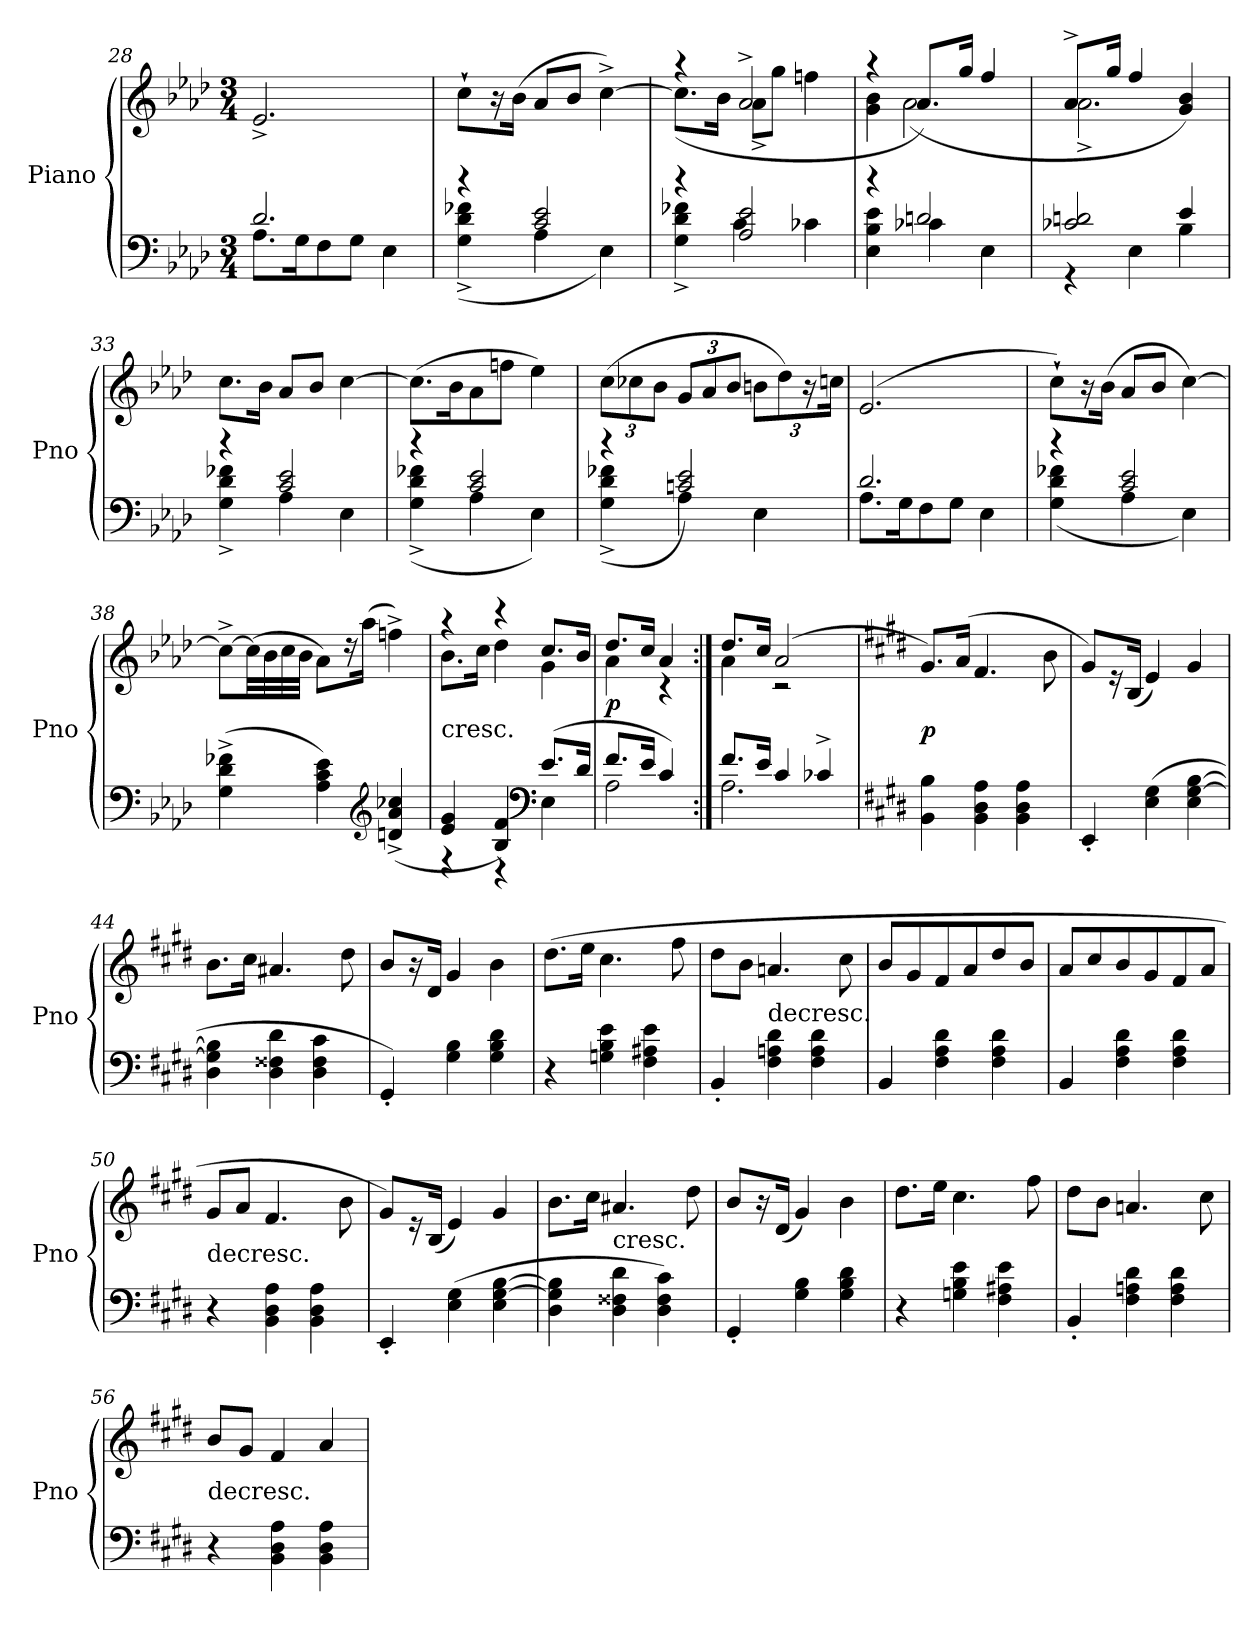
**kern	**kern	**dynam
*part1	*part1	*part1
*staff2	*staff1	*staff1/2
*I"Piano	*	*
*I'Pno	*	*
*clefF4	*clefG2	*
*k[b-e-a-d-]	*k[b-e-a-d-]	*
*A-:	*A-:	*
*M3/4	*M3/4	*
=28	=28	=28
*^	*	*
2.d-	8.A-L	2.e-^	.
.	16GK	.	.
.	8F	.	.
.	8GJ	.	.
.	4E-	.	.
=29	=29	=29	=29
4r	(4G^ 4d-^ 4f-X^	8cc`L	.
.	.	16r	.
.	.	(16b-Jk	.
2c 2e-	4A-	8a-L	.
.	.	8b-J	.
.	4E-)	[4cc^)	.
=30	=30	=30	=30
*	*	*^	*
4r	4G^ 4d-^ 4f-X^	4r	(8.ccL]	.
.	.	.	16b-Jk	.
2A- 2e-	4c	2a-^	8a-^L	.
.	.	.	8ggJ	.
.	4c-X	.	4ffn	.
=31	=31	=31	=31	=31
4r	4E- 4B- 4e-	4r	4g 4b-	.
2dn	4c-X	8.a-L)	(2a-	.
.	.	16ggJk	.	.
.	4E-	4ff	.	.
=32	=32	=32	=32	=32
2c-X 2dn	4r	8.a-^L	2.a-^	.
.	.	16ggJk	.	.
.	4E-	4ff	.	.
4e-	4B-	4g 4b-)	.	.
*	*	*v	*v	*
=33	=33	=33	=33
4r	4G^ 4d-^ 4f-X^	8.ccL	.
.	.	16b-Jk	.
2c 2e-	4A-	8a-L	.
.	.	8b-J	.
.	4E-	[4cc	.
=34	=34	=34	=34
4r	(4G^ 4d-^ 4f-X^	(8.ccL]	.
.	.	16b-K	.
2c 2e-	4A-	8a-	.
.	.	8ffnJ	.
.	4E-)	4ee-)	.
=35	=35	=35	=35
4r	(4G^ 4d-^ 4f-X^	(12ccL	.
.	.	12cc-X	.
.	.	12b-J	.
2cn 2e-)	4A-	12gL	.
.	.	12a-	.
.	.	12b-J	.
.	4E-	12bnL	.
.	.	12dd-)	.
.	.	24r	.
.	.	24ccnJk	.
=36	=36	=36	=36
2.d-	8.A-L	(2.e-	.
.	16GK	.	.
.	8F	.	.
.	8GJ	.	.
.	4E-	.	.
=37	=37	=37	=37
4r	(4G 4d- 4f-X	8cc`L)	.
.	.	16r	.
.	.	(16b-Jk	.
2c 2e-	4A-	8a-L	.
.	.	8b-J	.
.	4E-)	[4cc)	.
*v	*v	*	*
=38	=38	=38
(4G^ 4d-^ 4f-X^	8cc^L_	.
.	(32ccLL]	.
.	32b-	.
.	32cc	.
.	32b-JJJ	.
4A- 4c 4e-)	8a-L)	.
.	16r	.
.	(16aa-Jk	.
*clefG2	*	*
(4dn^ 4a-^ 4cc-X^	4ffn^)	.
=39	=39	=39
*^	*^	*
!	!	!LO:TX:c:t=cresc.	!	!
4e- 4g	4r	4r	8.b-L	.
.	.	.	16ccJk	.
4B- 4f)	4r	4r	4dd-	.
*clefF4	*	*	*	*
(8.e-L	4E-	8.ccL	4g	.
16d-Jk	.	16b-Jk	.	.
=40	=40	=40	=40	=40
8.fL	2A-	8.dd-L	4a-	p
16e-Jk	.	16ccJk	.	.
4c)	.	4a-	4r	.
=41:|!	=41:|!	=41:|!	=41:|!	=41:|!
8.fL	2.A-	8.dd-L	4a-	.
16e-Jk	.	16ccJk	.	.
4c	.	(2a-	2r	.
4c-X^	.	.	.	.
*v	*v	*	*	*
*	*v	*v	*
=42	=42	=42
*k[f#c#g#d#]	*k[f#c#g#d#]	*
4BB 4B	8.g#L)	p
.	(16aJk	.
4BB 4D# 4A	4.f#	.
4BB 4D# 4A	.	.
.	8b	.
=43	=43	=43
4EE'	8g#L)	.
.	16r	.
.	(16BJk	.
(4E 4G#	4e)	.
4E [4G# [4B	4g#	.
=44	=44	=44
4D# 4G#] 4B]	8.bL	.
.	16cc#Jk	.
4D# 4F##X 4d#	4.a#X	.
4D# 4F## 4c#	.	.
.	8dd#	.
=45	=45	=45
4GG#')	8bL	.
.	16r	.
.	16d#Jk	.
4G# 4B	4g#	.
4G# 4B 4d#	4b	.
=46	=46	=46
4r	(8.dd#L	.
.	16eeJk	.
4Gn 4B 4e	4.cc#	.
4F# 4A#X 4e	.	.
.	8ff#	.
=47	=47	=47
4BB'	8dd#L	.
.	8bJ	.
!	!LO:TX:c:t=decresc.	!
4F# 4An 4d#	4.an	.
4F# 4A 4d#	.	.
.	8cc#	.
=48	=48	=48
4BB	8bL	.
.	8g#	.
4F# 4A 4d#	8f#	.
.	8a	.
4F# 4A 4d#	8dd#	.
.	8bJ	.
=49	=49	=49
4BB	8aL	.
.	8cc#	.
4F# 4A 4d#	8b	.
.	8g#	.
4F# 4A 4d#	8f#	.
.	8aJ	.
=50	=50	=50
!	!LO:TX:c:t=decresc.	!
4r	8g#L	.
.	8aJ	.
4BB 4D# 4A	4.f#	.
4BB 4D# 4A	.	.
.	8b	.
=51	=51	=51
4EE'	8g#L)	.
.	16r	.
.	(16BJk	.
(4E 4G#	4e)	.
4E [4G# [4B	4g#	.
=52	=52	=52
4D# 4G#] 4B]	8.bL	.
.	16cc#Jk	.
!	!LO:TX:c:t=cresc.	!
4D# 4F##X 4d#	4.a#X	.
4D# 4F## 4c#)	.	.
.	8dd#	.
=53	=53	=53
4GG#'	8bL	.
.	16r	.
.	(16d#Jk	.
4G# 4B	4g#)	.
4G# 4B 4d#	4b	.
=54	=54	=54
4r	8.dd#L	.
.	16eeJk	.
4Gn 4B 4e	4.cc#	.
4F# 4A#X 4e	.	.
.	8ff#	.
=55	=55	=55
4BB'	8dd#L	.
.	8bJ	.
4F# 4An 4d#	4.an	.
4F# 4A 4d#	.	.
.	8cc#	.
=56	=56	=56
!	!LO:TX:c:t=decresc.	!
4r	8bL	.
.	8g#J	.
4BB 4D# 4A	4f#	.
4BB 4D# 4A	4a	.
=	=	=
*-	*-	*-
